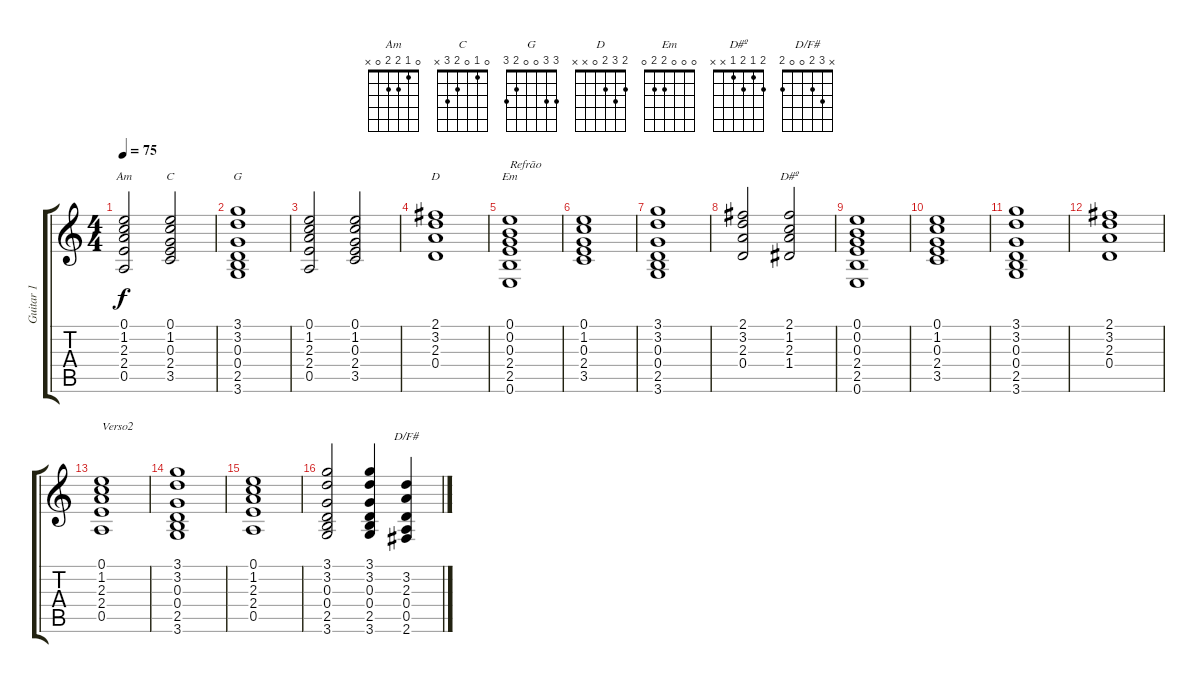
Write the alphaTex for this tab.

\track ("Guitar 1" "Guitar 1") {instrument overdrivenguitar}
\staff {score tabs}
\tuning (E4 B3 G3 D3 A2 E2) {hide}
\chord ("Am" 0 1 2 2 0 x)
\chord ("C" 0 1 0 2 3 x)
\chord ("G" 3 3 0 0 2 3)
\chord ("D" 2 3 2 0 x x)
\chord ("Em" 0 0 0 2 2 0)
\chord ("D#º" 2 1 2 1 x x)
\chord ("D/F#" x 3 2 0 0 2)
\ts (4 4)
\tempo 75
\clef g2
\ks c
(0.1 1.2 2.3 2.4 0.5).2{ch "Am" dy f} (0.1 1.2 0.3 2.4 3.5).2{ch "C"} |
(3.1 3.2 0.3 0.4 2.5 3.6).1{ch "G"} |
(0.1 1.2 2.3 2.4 0.5).2 (0.1 1.2 0.3 2.4 3.5).2 |
(2.1 3.2 2.3 0.4).1{ch "D"} |
(0.1 0.2 0.3 2.4 2.5 0.6).1{ch "Em" txt "Refrão"} |
(0.1 1.2 0.3 2.4 3.5).1 |
(3.1 3.2 0.3 0.4 2.5 3.6).1 |
(2.1 3.2 2.3 0.4).2 (2.1 1.2 2.3 1.4).2{ch "D#º"} |
(0.1 0.2 0.3 2.4 2.5 0.6).1 |
(0.1 1.2 0.3 2.4 3.5).1 |
(3.1 3.2 0.3 0.4 2.5 3.6).1 |
(2.1 3.2 2.3 0.4).1 |
(0.1 1.2 2.3 2.4 0.5).1{txt "Verso2"} |
(3.1 3.2 0.3 0.4 2.5 3.6).1 |
(0.1 1.2 2.3 2.4 0.5).1 |
(3.1 3.2 0.3 0.4 2.5 3.6).2 (3.1 3.2 0.3 0.4 2.5 3.6).4 (3.2 2.3 0.4 0.5 2.6).4{ch "D/F#"}
